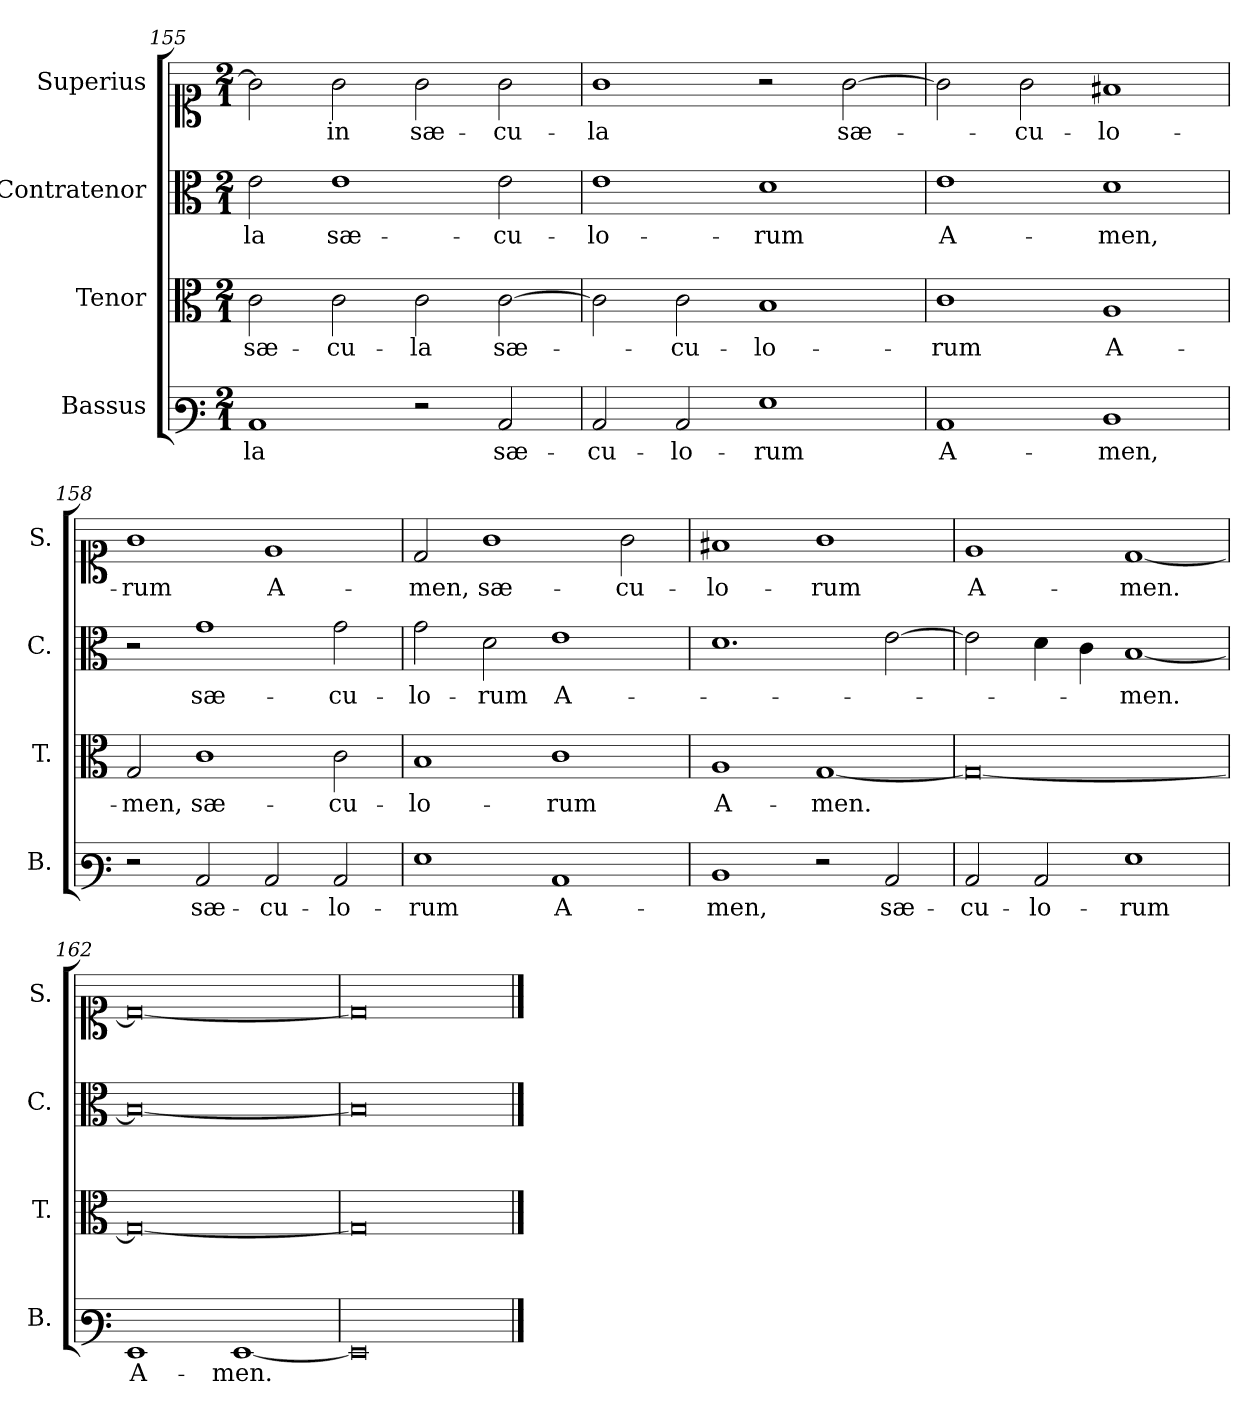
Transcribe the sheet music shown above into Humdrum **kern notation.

**kern	**text	**kern	**text	**kern	**text	**kern	**text
*part4	*part4	*part3	*part3	*part2	*part2	*part1	*part1
*staff4	*staff4	*staff3	*staff3	*staff2	*staff2	*staff1	*staff1
*I"Bassus	*	*I"Tenor	*	*I"Contratenor	*	*I"Superius	*
*I'B.	*	*I'T.	*	*I'C.	*	*I'S.	*
*clefF3	*	*clefC3	*	*clefC3	*	*clefC1	*
*k[]	*	*k[]	*	*k[]	*	*k[]	*
*M2/1	*	*M2/1	*	*M2/1	*	*M2/1	*
=155	=155	=155	=155	=155	=155	=155	=155
1C	-la	2c\	sæ-	2e\	la	2g\]	.
.	.	2c\	-cu-	1e	sæ-	2g\	in
2r	.	2c\	-la	.	.	2g\	sæ-
2C/	sæ-	[2c\	sæ-	2e\	-cu-	2g\	-cu-
=156	=156	=156	=156	=156	=156	=156	=156
2C/	-cu-	2c\]	.	1e	-lo-	1g	-la
2C/	-lo-	2c\	-cu-	.	.	.	.
1G	-rum	1B	-lo-	1d	-rum	2r	.
.	.	.	.	.	.	[2g\	sæ-
=157	=157	=157	=157	=157	=157	=157	=157
1C	A-	1c	-rum	1e	A-	2g\]	.
.	.	.	.	.	.	2g\	-cu-
1D	-men,	1A	A-	1d	-men,	1f#X	-lo-
=158	=158	=158	=158	=158	=158	=158	=158
2r	.	2G/	-men,	2r	.	1g	-rum
2C/	sæ-	1c	sæ-	1g	sæ-	.	.
2C/	-cu-	.	.	.	.	1e	A-
2C/	-lo-	2c\	-cu-	2g\	-cu-	.	.
=159	=159	=159	=159	=159	=159	=159	=159
1G	-rum	1B	-lo-	2g\	-lo-	2d/	-men,
.	.	.	.	2d\	-rum	1g	sæ-
1C	A-	1c	-rum	1e	A-	.	.
.	.	.	.	.	.	2g\	-cu-
!!LO:PB:g=z
=160	=160	=160	=160	=160	=160	=160	=160
1D	-men,	1A	A-	1.d	.	1f#X	-lo-
2r	.	[1G	-men.	.	.	1g	-rum
2C/	sæ-	.	.	[2e\	.	.	.
=161	=161	=161	=161	=161	=161	=161	=161
2C/	-cu-	0G_	.	2e\]	.	1e	A-
2C/	-lo-	.	.	4d\	.	.	.
.	.	.	.	4c\	.	.	.
1G	-rum	.	.	[1B	men.	[1d	-men.
=162	=162	=162	=162	=162	=162	=162	=162
1GG	A-	0G_	.	0B_	.	0d_	.
[1GG	-men.	.	.	.	.	.	.
=163	=163	=163	=163	=163	=163	=163	=163
0GG]	.	0G]	.	0B]	.	0d]	.
==	==	==	==	==	==	==	==
*-	*-	*-	*-	*-	*-	*-	*-
